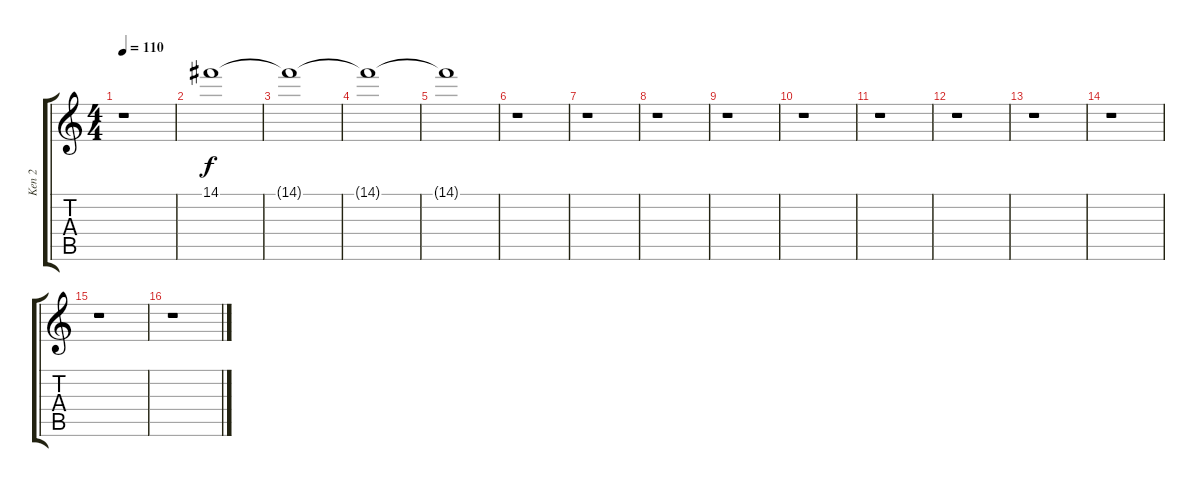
\track ("Ken 2" "Ken 2") {instrument distortionguitar}
\staff {score tabs}
\tuning (E4 B3 G3 D3 A2 E2) {hide}
\ts (4 4)
\tempo 110
\clef g2
\ks c
r.1{dy f} |
14.1.1{volume 16 balance 8} |
14.1{t}.1 |
14.1{t}.1 |
14.1{t}.1 |
r.1 |
r.1 |
r.1 |
r.1 |
r.1 |
r.1 |
r.1 |
r.1 |
r.1 |
r.1 |
r.1
